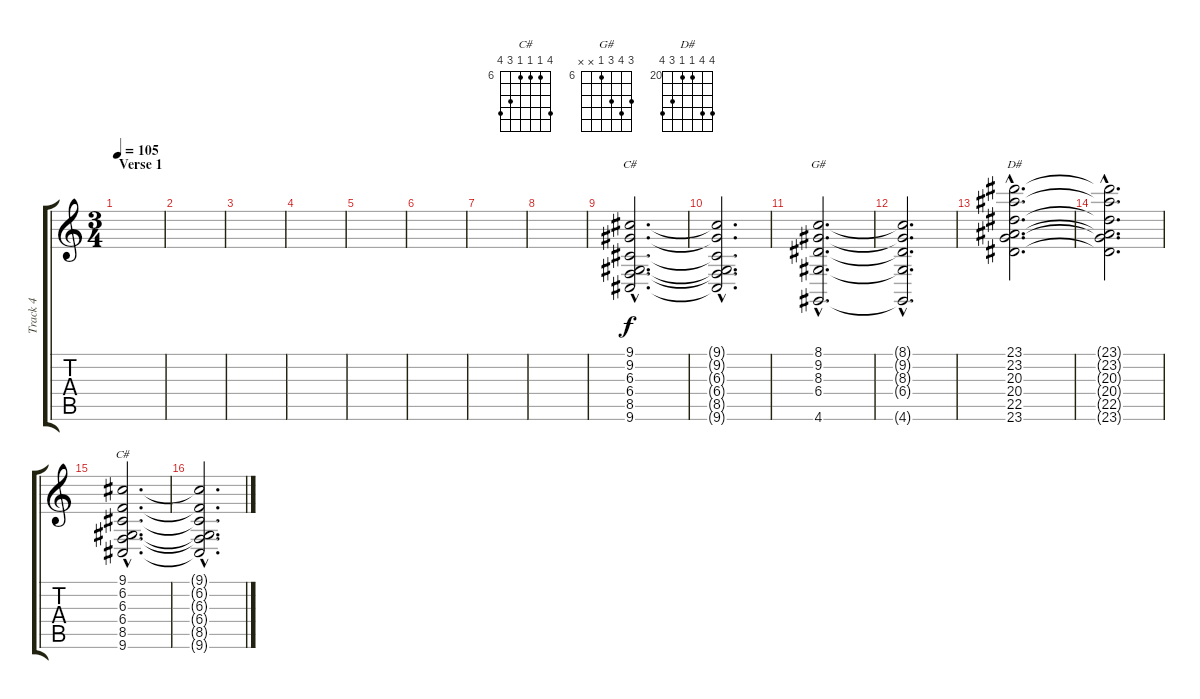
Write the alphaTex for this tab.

\track ("Track 4" "Track 4") {instrument stringensemble2}
\staff {score tabs}
\tuning (E4 B3 G3 D3 A2 E2) {hide}
\chord ("C#" 9 9 6 6 8 9) {firstfret 6}
\chord ("G#" 8 9 8 6 x x) {firstfret 6}
\chord ("D#" 23 23 20 20 22 23) {firstfret 20}
\chord ("C#" 9 6 6 6 8 9) {firstfret 6}
\ts (3 4)
\section ("" "Verse 1")
\tempo 105
\clef g2
\ks c
|
|
|
|
|
|
|
|
(9.1{hac} 9.2{hac} 6.3{hac} 6.4{hac} 8.5{hac} 9.6{hac}).2{d ch "C#"} |
(9.1{hac t} 9.2{hac t} 6.3{hac t} 6.4{hac t} 8.5{hac t} 9.6{hac t}).2{d} |
(8.1{hac} 9.2{hac} 8.3{hac} 6.4{hac} 4.6{hac}).2{d ch "G#"} |
(8.1{hac t} 9.2{hac t} 8.3{hac t} 6.4{hac t} 4.6{hac t}).2{d} |
(23.1{hac} 23.2{hac} 20.3{hac} 20.4{hac} 22.5{hac} 23.6{hac}).2{d ch "D#"} |
(23.1{hac t} 23.2{hac t} 20.3{hac t} 20.4{hac t} 22.5{hac t} 23.6{hac t}).2{d} |
(9.1{hac} 6.2{hac} 6.3{hac} 6.4{hac} 8.5{hac} 9.6{hac}).2{d ch "C#"} |
(9.1{hac t} 6.2{hac t} 6.3{hac t} 6.4{hac t} 8.5{hac t} 9.6{hac t}).2{d}
